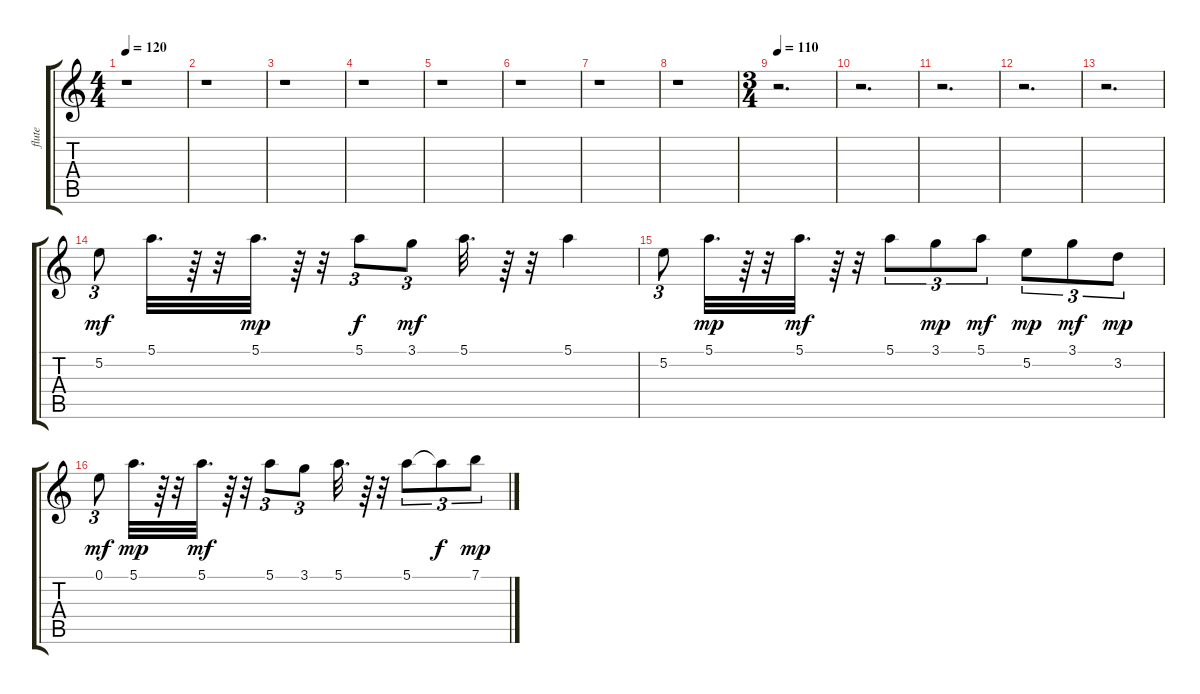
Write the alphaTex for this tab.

\track ("flute" "flute") {instrument distortionguitar}
\staff {score tabs}
\tuning (E4 B3 G3 D3 A2 E2) {hide}
\ts (4 4)
\tempo 120
\clef g2
\ks c
r.1{dy mf} |
r.1 |
r.1 |
r.1 |
r.1 |
r.1 |
r.1 |
r.1 |
\ts (3 4)
\tempo 110
r.2{d} |
r.2{d} |
r.2{d} |
r.2{d} |
r.2{d} |
5.2.8{tu (3 2)} 5.1.32{d} r.64 r.32 5.1.32{d dy mp} r.64 r.32 5.1.8{tu (3 2) dy f} 3.1.8{tu (3 2) dy mf} 5.1.32{d} r.64 r.32 5.1.4 |
5.2.8{tu (3 2)} 5.1.32{d dy mp} r.64 r.32 5.1.32{d dy mf} r.64 r.32 5.1.8{tu (3 2)} 3.1.8{tu (3 2) dy mp} 5.1.8{tu (3 2) dy mf} 5.2.8{tu (3 2) dy mp} 3.1.8{tu (3 2) dy mf} 3.2.8{tu (3 2) dy mp} |
0.1.8{tu (3 2) dy mf} 5.1.32{d dy mp} r.64 r.32 5.1.32{d dy mf} r.64 r.32 5.1.8{tu (3 2)} 3.1.8{tu (3 2)} 5.1.32{d} r.64 r.32 5.1.8{tu (3 2)} 5.1{t}.8{tu (3 2) dy f} 7.1.8{tu (3 2) dy mp}
